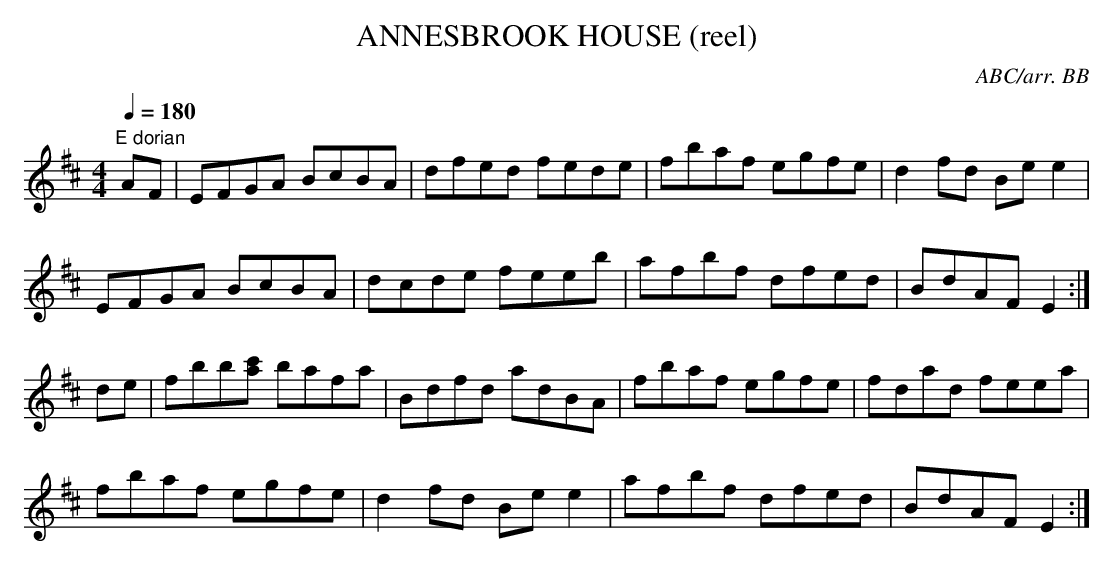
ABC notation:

X:1
T:ANNESBROOK HOUSE (reel)
C:ABC/arr. BB
Q:1/4=180
L:1/8
M:4/4
K:D % source key = C
"E dorian"
AF|EFGA BcBA|dfed fede|fbaf egfe|d2fd Bee2|
EFGA BcBA|dcde feeb|afbf dfed|BdAF E2:|
de|fbb[ac'] bafa|Bdfd adBA|fbaf egfe|fdad feea|
fbaf egfe|d2 fd Be e2|afbf dfed|BdAF E2:|
